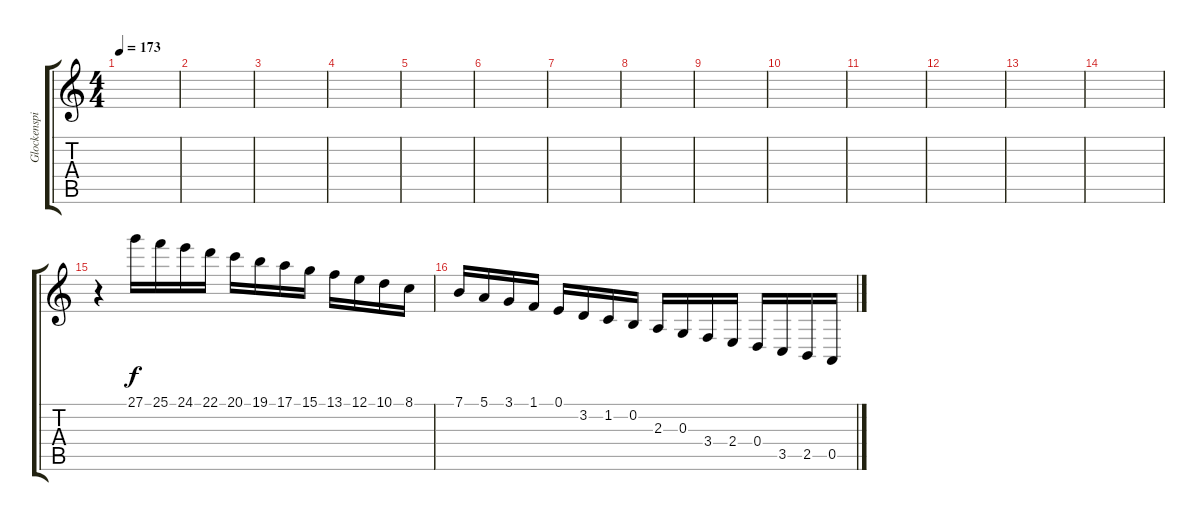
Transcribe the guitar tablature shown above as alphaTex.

\track ("Glockenspiel" "Glockenspi") {instrument glockenspiel}
\staff {score tabs}
\tuning (E4 B3 G3 D3 A2 E2) {hide}
\ts (4 4)
\tempo 173
\clef g2
\ks c
|
|
|
|
|
|
|
|
|
|
|
|
|
|
r.4 27.1.16 25.1.16 24.1.16 22.1.16 20.1.16 19.1.16 17.1.16 15.1.16 13.1.16 12.1.16 10.1.16 8.1.16 |
7.1.16 5.1.16 3.1.16 1.1.16 0.1.16 3.2.16 1.2.16 0.2.16 2.3.16 0.3.16 3.4.16 2.4.16 0.4.16 3.5.16 2.5.16 0.5.16
